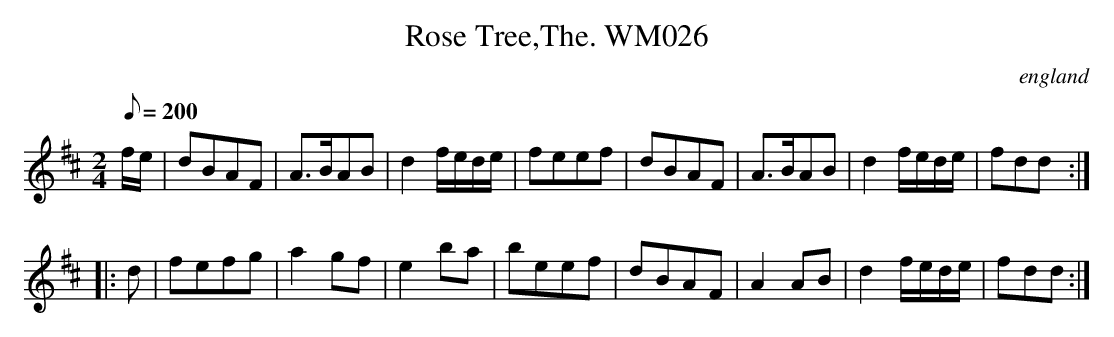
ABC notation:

X:1
T:Rose Tree,The. WM026
O:england
M:2/4
L:1/8
Q:200
K:D
f/e/|dBAF|A>BAB|d2f/e/d/e/|feef|dBAF|A>BAB|d2f/e/d/e/|fdd:|
|:d|fefg|a2gf|e2ba|beef|dBAF|A2AB|d2f/e/d/e/|fdd:|]
